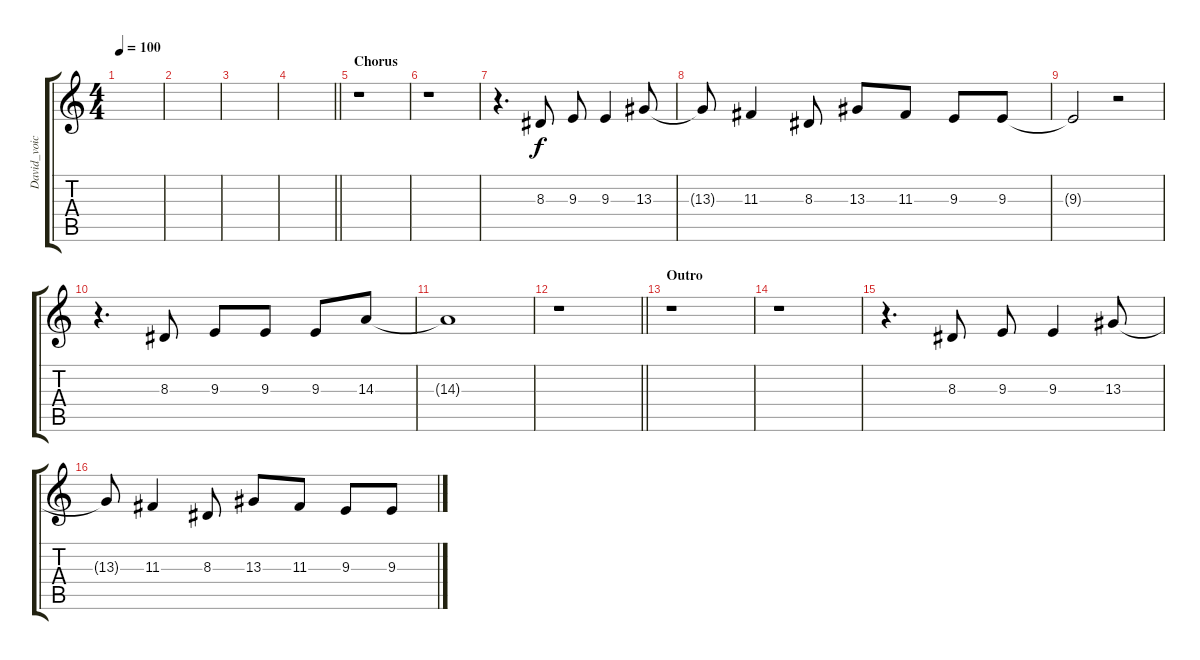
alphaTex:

\track ("David_voice" "David_voic") {instrument sopranosax}
\staff {score tabs}
\tuning (E4 B3 G3 D3 A2 E2) {hide}
\ts (4 4)
\tempo 100
\clef g2
\ks c
|
|
|
\barLineRight lightlight
|
\section ("" "Chorus")
r.1 |
r.1 |
r.4{d} 8.3.8 9.3.8 9.3.4 13.3.8 |
13.3{t}.8 11.3.4 8.3.8 13.3.8 11.3.8 9.3.8 9.3.8 |
9.3{t}.2 r.2 |
r.4{d} 8.3.8 9.3.8 9.3.8 9.3.8 14.3.8 |
14.3{t}.1 |
\barLineRight lightlight
r.1 |
\section ("" "Outro")
r.1 |
r.1 |
r.4{d} 8.3.8 9.3.8 9.3.4 13.3.8 |
13.3{t}.8 11.3.4 8.3.8 13.3.8 11.3.8 9.3.8 9.3.8
